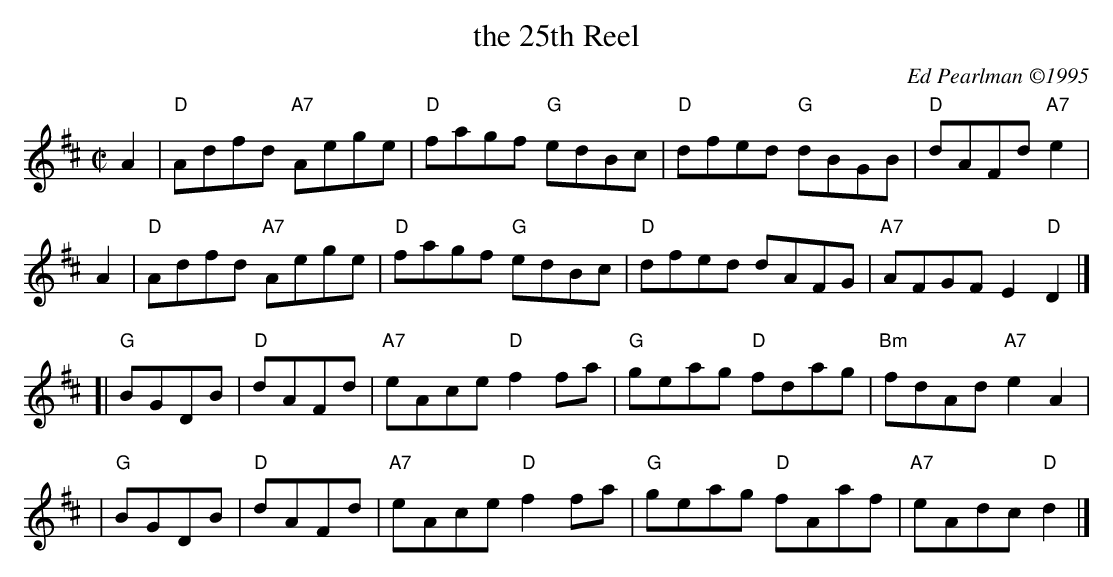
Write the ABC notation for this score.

X:1
T: the 25th Reel
C: Ed Pearlman ©1995
M: C|
L: 1/8
K: D
A2 | "D"Adfd "A7"Aege | "D"fagf "G"edBc | "D"dfed "G"dBGB | "D"dAFd "A7"e2 |
A2 | "D"Adfd "A7"Aege | "D"fagf "G"edBc | "D"dfed dAFG | "A7"AFGF E2 "D"D2|]
[|"G"BGDB | "D"dAFd | "A7"eAce "D"f2fa | "G"geag "D"fdag | "Bm"fdAd "A7"e2A2  |
| "G"BGDB | "D"dAFd | "A7"eAce "D"f2fa | "G"geag "D"fAaf | "A7"eAdc "D"d2 |]
